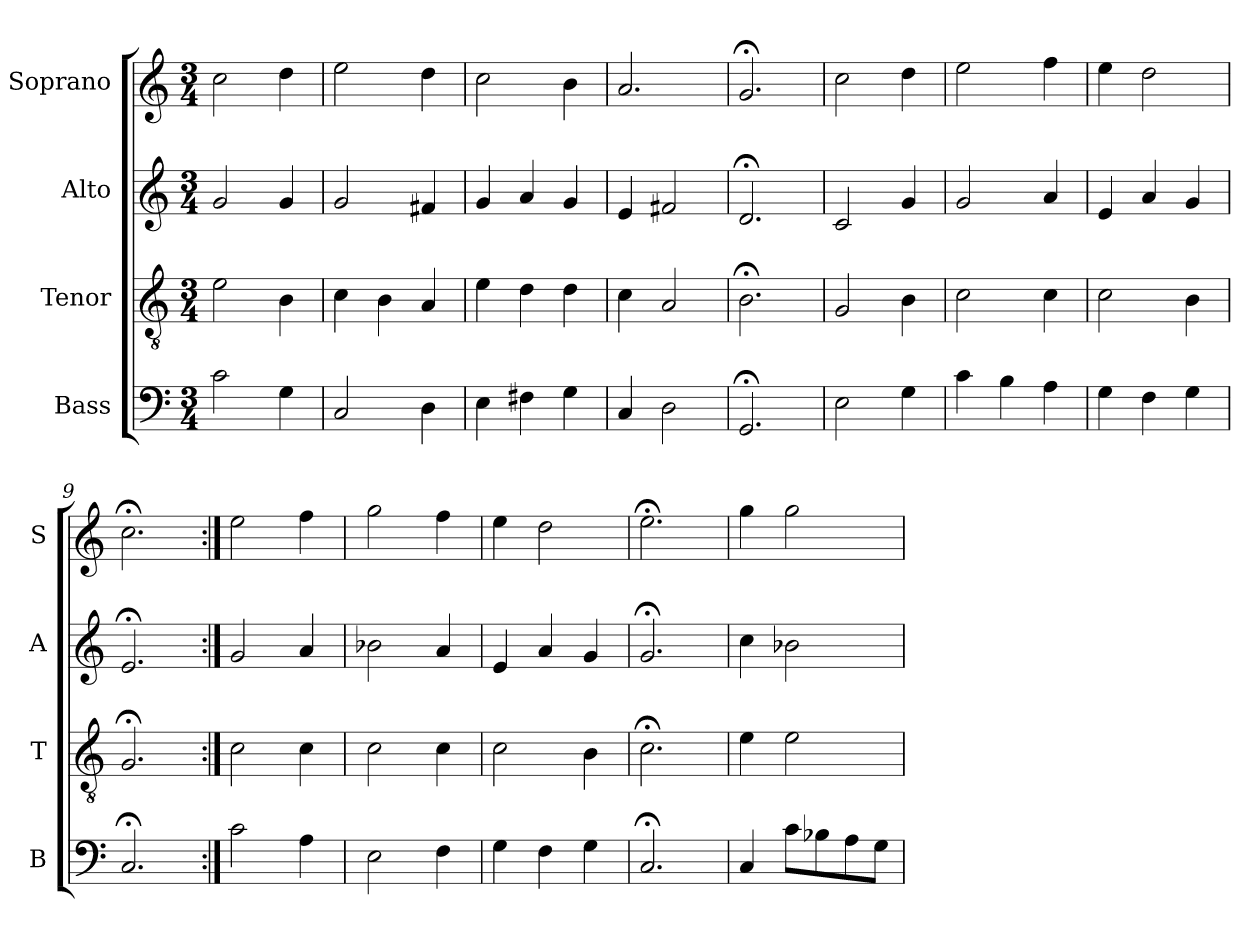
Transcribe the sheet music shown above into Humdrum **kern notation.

**kern	**kern	**kern	**kern
*part4	*part3	*part2	*part1
*staff4	*staff3	*staff2	*staff1
*I"Bass	*I"Tenor	*I"Alto	*I"Soprano
*I'B	*I'T	*I'A	*I'S
*clefF4	*clefGv2	*clefG2	*clefG2
*k[]	*k[]	*k[]	*k[]
*C:	*C:	*C:	*C:
*M3/4	*M3/4	*M3/4	*M3/4
*MM100	*MM100	*MM100	*MM100
=1	=1	=1	=1
2c	2e	2g	2cc
4G	4B	4g	4dd
=2	=2	=2	=2
2C	4c	2g	2ee
.	4B	.	.
4D	4A	4f#X	4dd
=3	=3	=3	=3
4E	4e	4g	2cc
4F#X	4d	4a	.
4G	4d	4g	4b
=4	=4	=4	=4
4C	4c	4e	2.a
2D	2A	2f#X	.
=5	=5	=5	=5
2.GG;<	2.B;<	2.d;<	2.g;<
=6	=6	=6	=6
2E	2G	2c	2cc
4G	4B	4g	4dd
=7	=7	=7	=7
4c	2c	2g	2ee
4B	.	.	.
4A	4c	4a	4ff
=8	=8	=8	=8
4G	2c	4e	4ee
4F	.	4a	2dd
4G	4B	4g	.
=9	=9	=9	=9
2.C;<	2.G;<	2.e;<	2.cc;<
=10:|!	=10:|!	=10:|!	=10:|!
2c	2c	2g	2ee
4A	4c	4a	4ff
=11	=11	=11	=11
2E	2c	2b-X	2gg
4F	4c	4a	4ff
=12	=12	=12	=12
4G	2c	4e	4ee
4F	.	4a	2dd
4G	4B	4g	.
=13	=13	=13	=13
2.C;<	2.c;<	2.g;<	2.ee;<
=14	=14	=14	=14
4C	4e	4cc	4gg
8cL	2e	2b-X	2gg
8B-X	.	.	.
8A	.	.	.
8GJ	.	.	.
=	=	=	=
*-	*-	*-	*-
